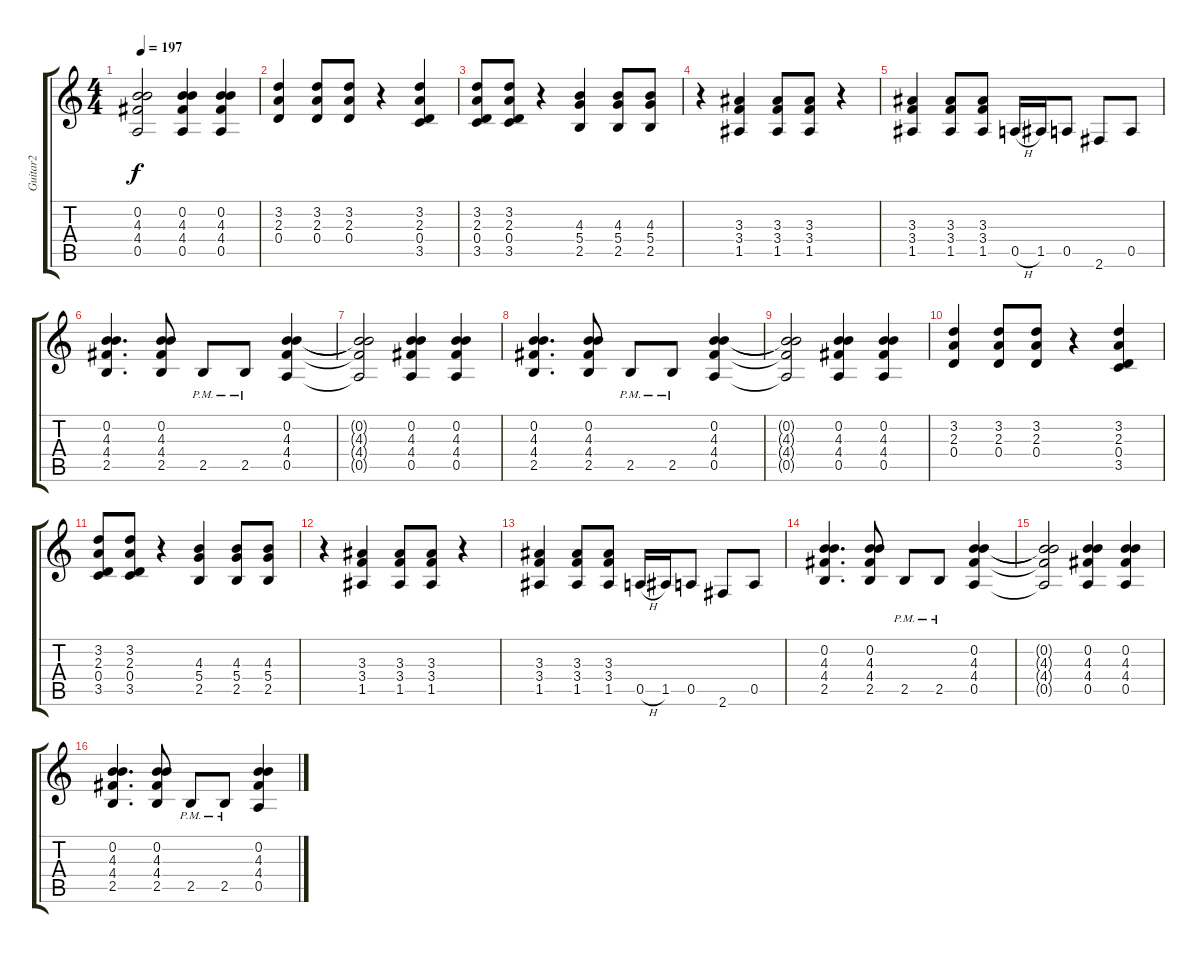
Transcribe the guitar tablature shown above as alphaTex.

\track ("Guitar2" "Guitar2") {instrument distortionguitar}
\staff {score tabs}
\tuning (E4 B3 G3 D3 A2 E2) {hide}
\ts (4 4)
\tempo 197
\clef g2
\ks c
(0.2{t} 4.3{t} 4.4{t} 0.5{t}).2{dy f} (0.2 4.3 4.4 0.5).4 (0.2 4.3 4.4 0.5).4 |
(3.2 2.3 0.4).4 (3.2 2.3 0.4).8 (3.2 2.3 0.4).8 r.4 (3.2 2.3 0.4 3.5).4 |
(3.2 2.3 0.4 3.5).8 (3.2 2.3 0.4 3.5).8 r.4 (4.3 5.4 2.5).4 (4.3 5.4 2.5).8 (4.3 5.4 2.5).8 |
r.4 (3.3 3.4 1.5).4 (3.3 3.4 1.5).8 (3.3 3.4 1.5).8 r.4 |
(3.3 3.4 1.5).4 (3.3 3.4 1.5).8 (3.3 3.4 1.5).8 0.5{h}.16 1.5.16 0.5.8 2.6.8 0.5.8 |
(0.2 4.3 4.4 2.5).4{d} (0.2 4.3 4.4 2.5).8 2.5{pm}.8 2.5{pm}.8 (0.2 4.3 4.4 0.5).4 |
(0.2{t} 4.3{t} 4.4{t} 0.5{t}).2 (0.2 4.3 4.4 0.5).4 (0.2 4.3 4.4 0.5).4 |
(0.2 4.3 4.4 2.5).4{d} (0.2 4.3 4.4 2.5).8 2.5{pm}.8 2.5{pm}.8 (0.2 4.3 4.4 0.5).4 |
(0.2{t} 4.3{t} 4.4{t} 0.5{t}).2 (0.2 4.3 4.4 0.5).4 (0.2 4.3 4.4 0.5).4 |
(3.2 2.3 0.4).4 (3.2 2.3 0.4).8 (3.2 2.3 0.4).8 r.4 (3.2 2.3 0.4 3.5).4 |
(3.2 2.3 0.4 3.5).8 (3.2 2.3 0.4 3.5).8 r.4 (4.3 5.4 2.5).4 (4.3 5.4 2.5).8 (4.3 5.4 2.5).8 |
r.4 (3.3 3.4 1.5).4 (3.3 3.4 1.5).8 (3.3 3.4 1.5).8 r.4 |
(3.3 3.4 1.5).4 (3.3 3.4 1.5).8 (3.3 3.4 1.5).8 0.5{h}.16 1.5.16 0.5.8 2.6.8 0.5.8 |
(0.2 4.3 4.4 2.5).4{d} (0.2 4.3 4.4 2.5).8 2.5{pm}.8 2.5{pm}.8 (0.2 4.3 4.4 0.5).4 |
(0.2{t} 4.3{t} 4.4{t} 0.5{t}).2 (0.2 4.3 4.4 0.5).4 (0.2 4.3 4.4 0.5).4 |
(0.2 4.3 4.4 2.5).4{d} (0.2 4.3 4.4 2.5).8 2.5{pm}.8 2.5{pm}.8 (0.2 4.3 4.4 0.5).4
